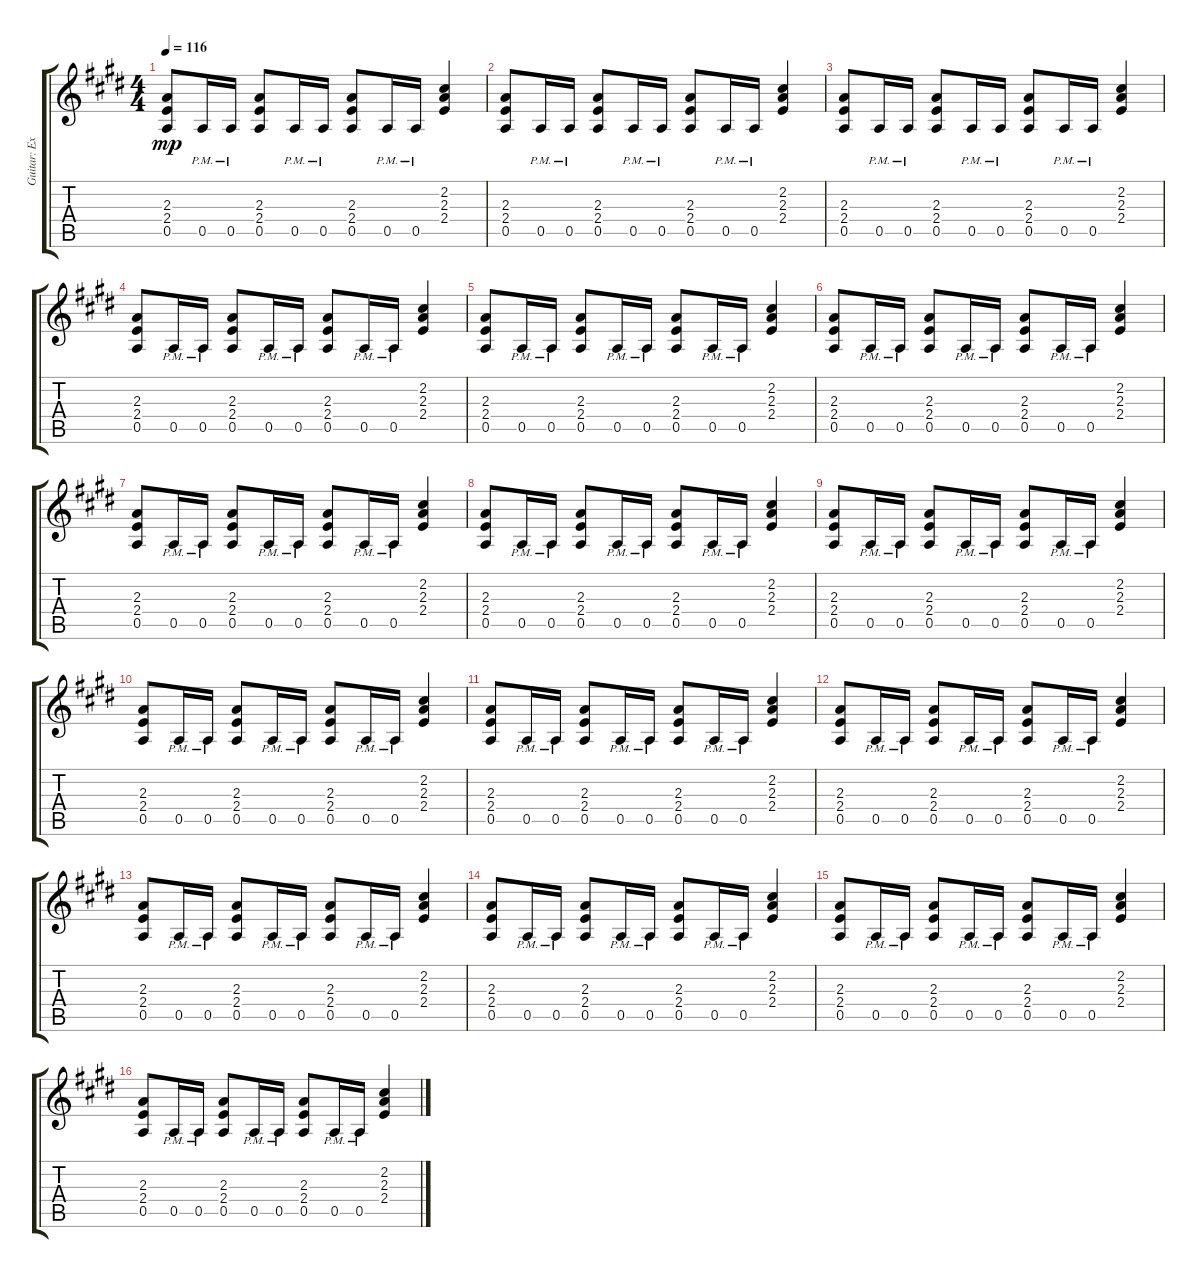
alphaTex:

\track ("Guitar: Extra" "Guitar: Ex") {instrument distortionguitar}
\staff {score tabs}
\tuning (E4 B3 G3 D3 A2 E2) {hide}
\ts (4 4)
\tempo 116
\clef g2
\ks e
(2.3 2.4 0.5).8{dy mp} 0.5{pm}.16 0.5{pm}.16 (2.3 2.4 0.5).8 0.5{pm}.16 0.5{pm}.16 (2.3 2.4 0.5).8 0.5{pm}.16 0.5{pm}.16 (2.2 2.3 2.4).4 |
(2.3 2.4 0.5).8 0.5{pm}.16 0.5{pm}.16 (2.3 2.4 0.5).8 0.5{pm}.16 0.5{pm}.16 (2.3 2.4 0.5).8 0.5{pm}.16 0.5{pm}.16 (2.2 2.3 2.4).4 |
(2.3 2.4 0.5).8 0.5{pm}.16 0.5{pm}.16 (2.3 2.4 0.5).8 0.5{pm}.16 0.5{pm}.16 (2.3 2.4 0.5).8 0.5{pm}.16 0.5{pm}.16 (2.2 2.3 2.4).4 |
(2.3 2.4 0.5).8 0.5{pm}.16 0.5{pm}.16 (2.3 2.4 0.5).8 0.5{pm}.16 0.5{pm}.16 (2.3 2.4 0.5).8 0.5{pm}.16 0.5{pm}.16 (2.2 2.3 2.4).4 |
(2.3 2.4 0.5).8 0.5{pm}.16 0.5{pm}.16 (2.3 2.4 0.5).8 0.5{pm}.16 0.5{pm}.16 (2.3 2.4 0.5).8 0.5{pm}.16 0.5{pm}.16 (2.2 2.3 2.4).4 |
(2.3 2.4 0.5).8 0.5{pm}.16 0.5{pm}.16 (2.3 2.4 0.5).8 0.5{pm}.16 0.5{pm}.16 (2.3 2.4 0.5).8 0.5{pm}.16 0.5{pm}.16 (2.2 2.3 2.4).4 |
(2.3 2.4 0.5).8 0.5{pm}.16 0.5{pm}.16 (2.3 2.4 0.5).8 0.5{pm}.16 0.5{pm}.16 (2.3 2.4 0.5).8 0.5{pm}.16 0.5{pm}.16 (2.2 2.3 2.4).4 |
(2.3 2.4 0.5).8 0.5{pm}.16 0.5{pm}.16 (2.3 2.4 0.5).8 0.5{pm}.16 0.5{pm}.16 (2.3 2.4 0.5).8 0.5{pm}.16 0.5{pm}.16 (2.2 2.3 2.4).4 |
(2.3 2.4 0.5).8 0.5{pm}.16 0.5{pm}.16 (2.3 2.4 0.5).8 0.5{pm}.16 0.5{pm}.16 (2.3 2.4 0.5).8 0.5{pm}.16 0.5{pm}.16 (2.2 2.3 2.4).4 |
(2.3 2.4 0.5).8 0.5{pm}.16 0.5{pm}.16 (2.3 2.4 0.5).8 0.5{pm}.16 0.5{pm}.16 (2.3 2.4 0.5).8 0.5{pm}.16 0.5{pm}.16 (2.2 2.3 2.4).4 |
(2.3 2.4 0.5).8 0.5{pm}.16 0.5{pm}.16 (2.3 2.4 0.5).8 0.5{pm}.16 0.5{pm}.16 (2.3 2.4 0.5).8 0.5{pm}.16 0.5{pm}.16 (2.2 2.3 2.4).4 |
(2.3 2.4 0.5).8 0.5{pm}.16 0.5{pm}.16 (2.3 2.4 0.5).8 0.5{pm}.16 0.5{pm}.16 (2.3 2.4 0.5).8 0.5{pm}.16 0.5{pm}.16 (2.2 2.3 2.4).4 |
(2.3 2.4 0.5).8 0.5{pm}.16 0.5{pm}.16 (2.3 2.4 0.5).8 0.5{pm}.16 0.5{pm}.16 (2.3 2.4 0.5).8 0.5{pm}.16 0.5{pm}.16 (2.2 2.3 2.4).4 |
(2.3 2.4 0.5).8 0.5{pm}.16 0.5{pm}.16 (2.3 2.4 0.5).8 0.5{pm}.16 0.5{pm}.16 (2.3 2.4 0.5).8 0.5{pm}.16 0.5{pm}.16 (2.2 2.3 2.4).4 |
(2.3 2.4 0.5).8 0.5{pm}.16 0.5{pm}.16 (2.3 2.4 0.5).8 0.5{pm}.16 0.5{pm}.16 (2.3 2.4 0.5).8 0.5{pm}.16 0.5{pm}.16 (2.2 2.3 2.4).4 |
(2.3 2.4 0.5).8 0.5{pm}.16 0.5{pm}.16 (2.3 2.4 0.5).8 0.5{pm}.16 0.5{pm}.16 (2.3 2.4 0.5).8 0.5{pm}.16 0.5{pm}.16 (2.2 2.3 2.4).4
